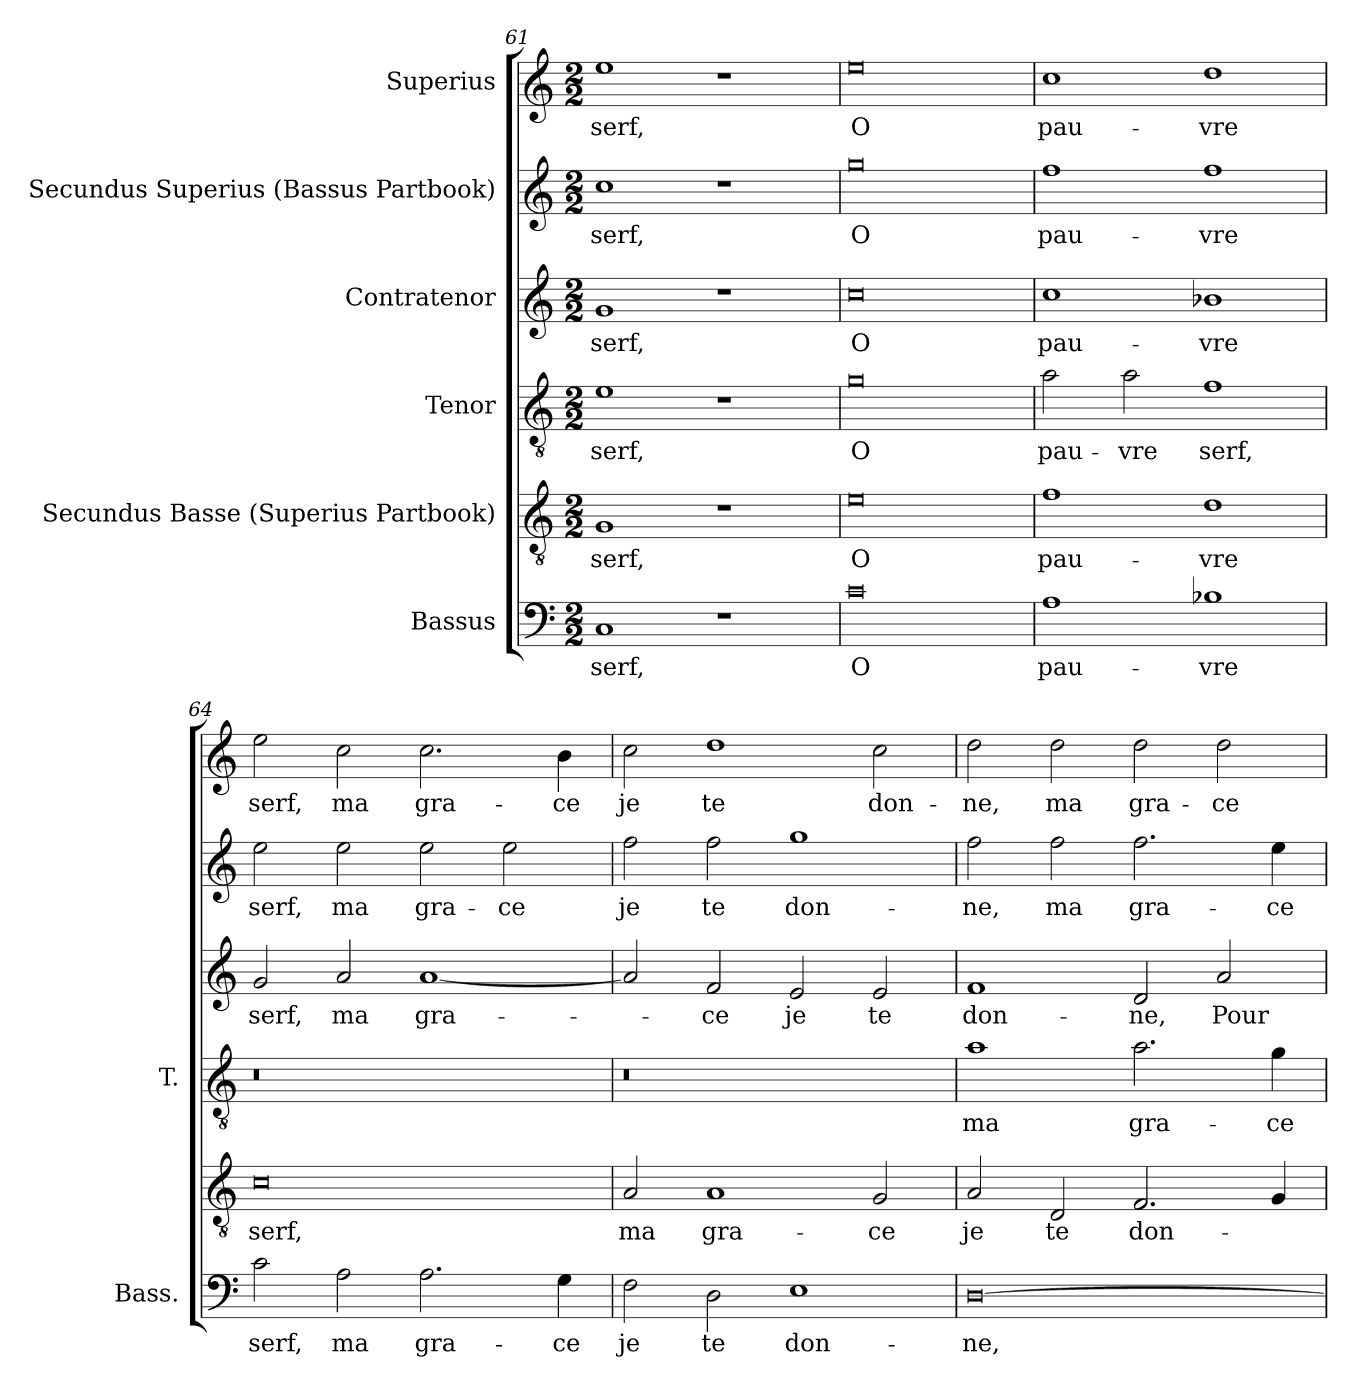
**kern	**text	**kern	**text	**kern	**text	**kern	**text	**kern	**text	**kern	**text
*part6	*part6	*part5	*part5	*part4	*part4	*part3	*part3	*part2	*part2	*part1	*part1
*staff6	*staff6	*staff5	*staff5	*staff4	*staff4	*staff3	*staff3	*staff2	*staff2	*staff1	*staff1
*I"Bassus	*	*I"Secundus Basse (Superius Partbook)	*	*I"Tenor	*	*I"Contratenor	*	*I"Secundus Superius (Bassus Partbook)	*	*I"Superius	*
*I'Bass.	*	*	*	*I'T.	*	*	*	*	*	*	*
*clefF4	*	*clefGv2	*	*clefGv2	*	*clefG2	*	*clefG2	*	*clefG2	*
*	*	*ITrd7c12	*	*ITrd7c12	*	*	*	*	*	*	*
*k[]	*	*k[]	*	*k[]	*	*k[]	*	*k[]	*	*k[]	*
*C:	*	*C:	*	*C:	*	*C:	*	*C:	*	*C:	*
*M2/2	*	*M2/2	*	*M2/2	*	*M2/2	*	*M2/2	*	*M2/2	*
=61	=61	=61	=61	=61	=61	=61	=61	=61	=61	=61	=61
1C\	serf,	1GG/	serf,	1E\	serf,	1g/	serf,	1cc\	serf,	1ee\	serf,
1r	.	1r	.	1r	.	1r	.	1r	.	1r	.
=62	=62	=62	=62	=62	=62	=62	=62	=62	=62	=62	=62
0c\	O	0E\	O	0G\	O	0cc\	O	0gg\	O	0ee\	O
=63	=63	=63	=63	=63	=63	=63	=63	=63	=63	=63	=63
1A\	pau-	1F\	pau-	2A\	pau-	1cc\	pau-	1ff\	pau-	1cc\	pau-
.	.	.	.	2A\	-vre	.	.	.	.	.	.
1B-X\	-vre	1D\	-vre	1F\	serf,	1b-X\	-vre	1ff\	-vre	1dd\	-vre
=64	=64	=64	=64	=64	=64	=64	=64	=64	=64	=64	=64
!	!	!	!	!LO:N:vis=0	!	!	!	!	!	!	!
2c\	serf,	0C\	serf,	1r	.	2g/	serf,	2ee\	serf,	2ee\	serf,
2A\	ma	.	.	.	.	2a/	ma	2ee\	ma	2cc\	ma
2.A\	gra-	.	.	1ryy	.	[1a/	gra-	2ee\	gra-	2.cc\	gra-
.	.	.	.	.	.	.	.	2ee\	-ce	.	.
4G\	-ce	.	.	.	.	.	.	.	.	4b\	-ce
!!LO:PB:g=z
=65	=65	=65	=65	=65	=65	=65	=65	=65	=65	=65	=65
!	!	!	!	!LO:N:vis=0	!	!	!	!	!	!	!
2F\	je	2AA/	ma	1r	.	2a/]	.	2ff\	je	2cc\	je
2D\	te	1AA/	gra-	.	.	2f/	-ce	2ff\	te	1dd\	te
1E\	don-	.	.	1ryy	.	2e/	je	1gg\	don-	.	.
.	.	2GG/	-ce	.	.	2e/	te	.	.	2cc\	don-
=66	=66	=66	=66	=66	=66	=66	=66	=66	=66	=66	=66
[0D\	-ne,	2AA/	je	1A\	ma	1f/	don-	2ff\	-ne,	2dd\	-ne,
.	.	2DD/	te	.	.	.	.	2ff\	ma	2dd\	ma
.	.	2.FF/	don-	2.A\	gra-	2d/	-ne,	2.ff\	gra-	2dd\	gra-
.	.	.	.	.	.	2a/	Pour	.	.	2dd\	-ce
.	.	4GG/	.	4G\	-ce	.	.	4ee\	-ce	.	.
=	=	=	=	=	=	=	=	=	=	=	=
*-	*-	*-	*-	*-	*-	*-	*-	*-	*-	*-	*-
